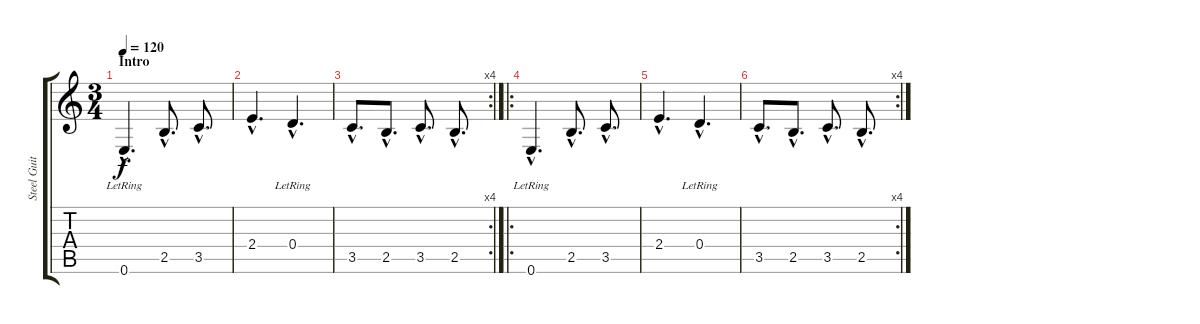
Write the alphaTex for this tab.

\track ("Steel Guitar" "Steel Guit") {instrument acousticguitarsteel}
\staff {score tabs}
\tuning (E4 B3 G3 D3 A2 E2) {hide}
\ts (3 4)
\section ("" "Intro")
\tempo 120
\clef g2
\ks c
0.6{hac lr}.4{d dy f instrument acousticguitarsteel} 2.5{hac}.8{d} 3.5{hac}.8{d} |
2.4{hac}.4{d} 0.4{hac lr}.4{d} |
\rc 4
3.5{hac}.8{d} 2.5{hac}.8{d} 3.5{hac}.8{d} 2.5{hac}.8{d} |
\ro
0.6{hac lr}.4{d} 2.5{hac}.8{d} 3.5{hac}.8{d} |
2.4{hac}.4{d} 0.4{hac lr}.4{d} |
\rc 4
3.5{hac}.8{d} 2.5{hac}.8{d} 3.5{hac}.8{d} 2.5{hac}.8{d}
